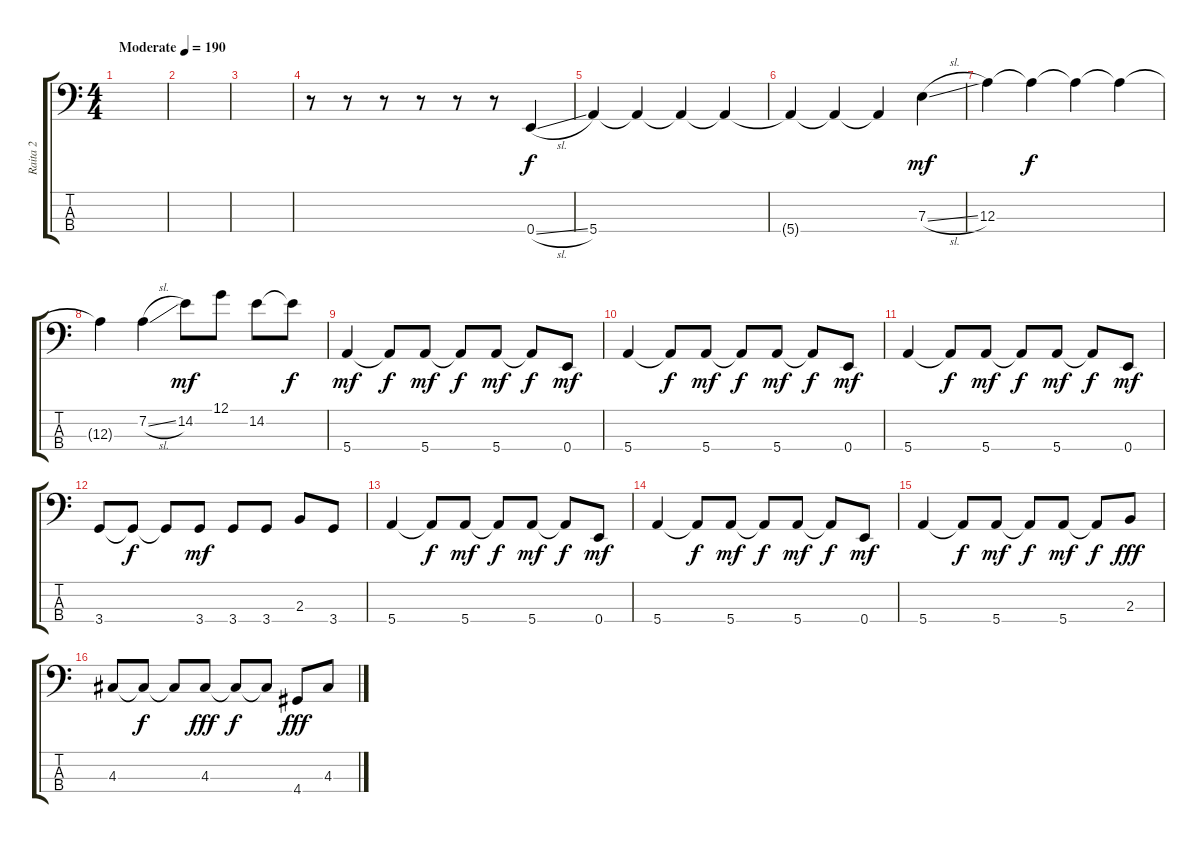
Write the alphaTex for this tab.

\track ("Raita 2" "Raita 2") {instrument electricbassfinger}
\staff {score tabs}
\tuning (G2 D2 A1 E1) {hide}
\ts (4 4)
\tempo (190 "Moderate")
\clef f4
\ks c
|
|
|
r.8 r.8 r.8 r.8 r.8 r.8 0.4{sl}.4 |
5.4.4 5.4{t}.4{dy f} 5.4{t}.4 5.4{t}.4 |
5.4{t}.4 5.4{t}.4 5.4{t}.4 7.3{sl}.4{dy mf} |
12.3.4 12.3{t}.4{dy f} 12.3{t}.4 12.3{t}.4 |
12.3{t}.4 7.2{sl}.4 14.2.8{dy mf} 12.1.8 14.2.8 14.2{t}.8{dy f} |
5.4.4{dy mf} 5.4{t}.8{dy f} 5.4.8{dy mf} 5.4{t}.8{dy f} 5.4.8{dy mf} 5.4{t}.8{dy f} 0.4.8{dy mf} |
5.4.4 5.4{t}.8{dy f} 5.4.8{dy mf} 5.4{t}.8{dy f} 5.4.8{dy mf} 5.4{t}.8{dy f} 0.4.8{dy mf} |
5.4.4 5.4{t}.8{dy f} 5.4.8{dy mf} 5.4{t}.8{dy f} 5.4.8{dy mf} 5.4{t}.8{dy f} 0.4.8{dy mf} |
3.4.8 3.4{t}.8{dy f} 3.4{t}.8 3.4.8{dy mf} 3.4.8 3.4.8 2.3.8 3.4.8 |
5.4.4 5.4{t}.8{dy f} 5.4.8{dy mf} 5.4{t}.8{dy f} 5.4.8{dy mf} 5.4{t}.8{dy f} 0.4.8{dy mf} |
5.4.4 5.4{t}.8{dy f} 5.4.8{dy mf} 5.4{t}.8{dy f} 5.4.8{dy mf} 5.4{t}.8{dy f} 0.4.8{dy mf} |
5.4.4 5.4{t}.8{dy f} 5.4.8{dy mf} 5.4{t}.8{dy f} 5.4.8{dy mf} 5.4{t}.8{dy f} 2.3.8{dy fff} |
4.3.8 4.3{t}.8{dy f} 4.3{t}.8 4.3.8{dy fff} 4.3{t}.8{dy f} 4.3{t}.8 4.4.8{dy fff} 4.3.8
